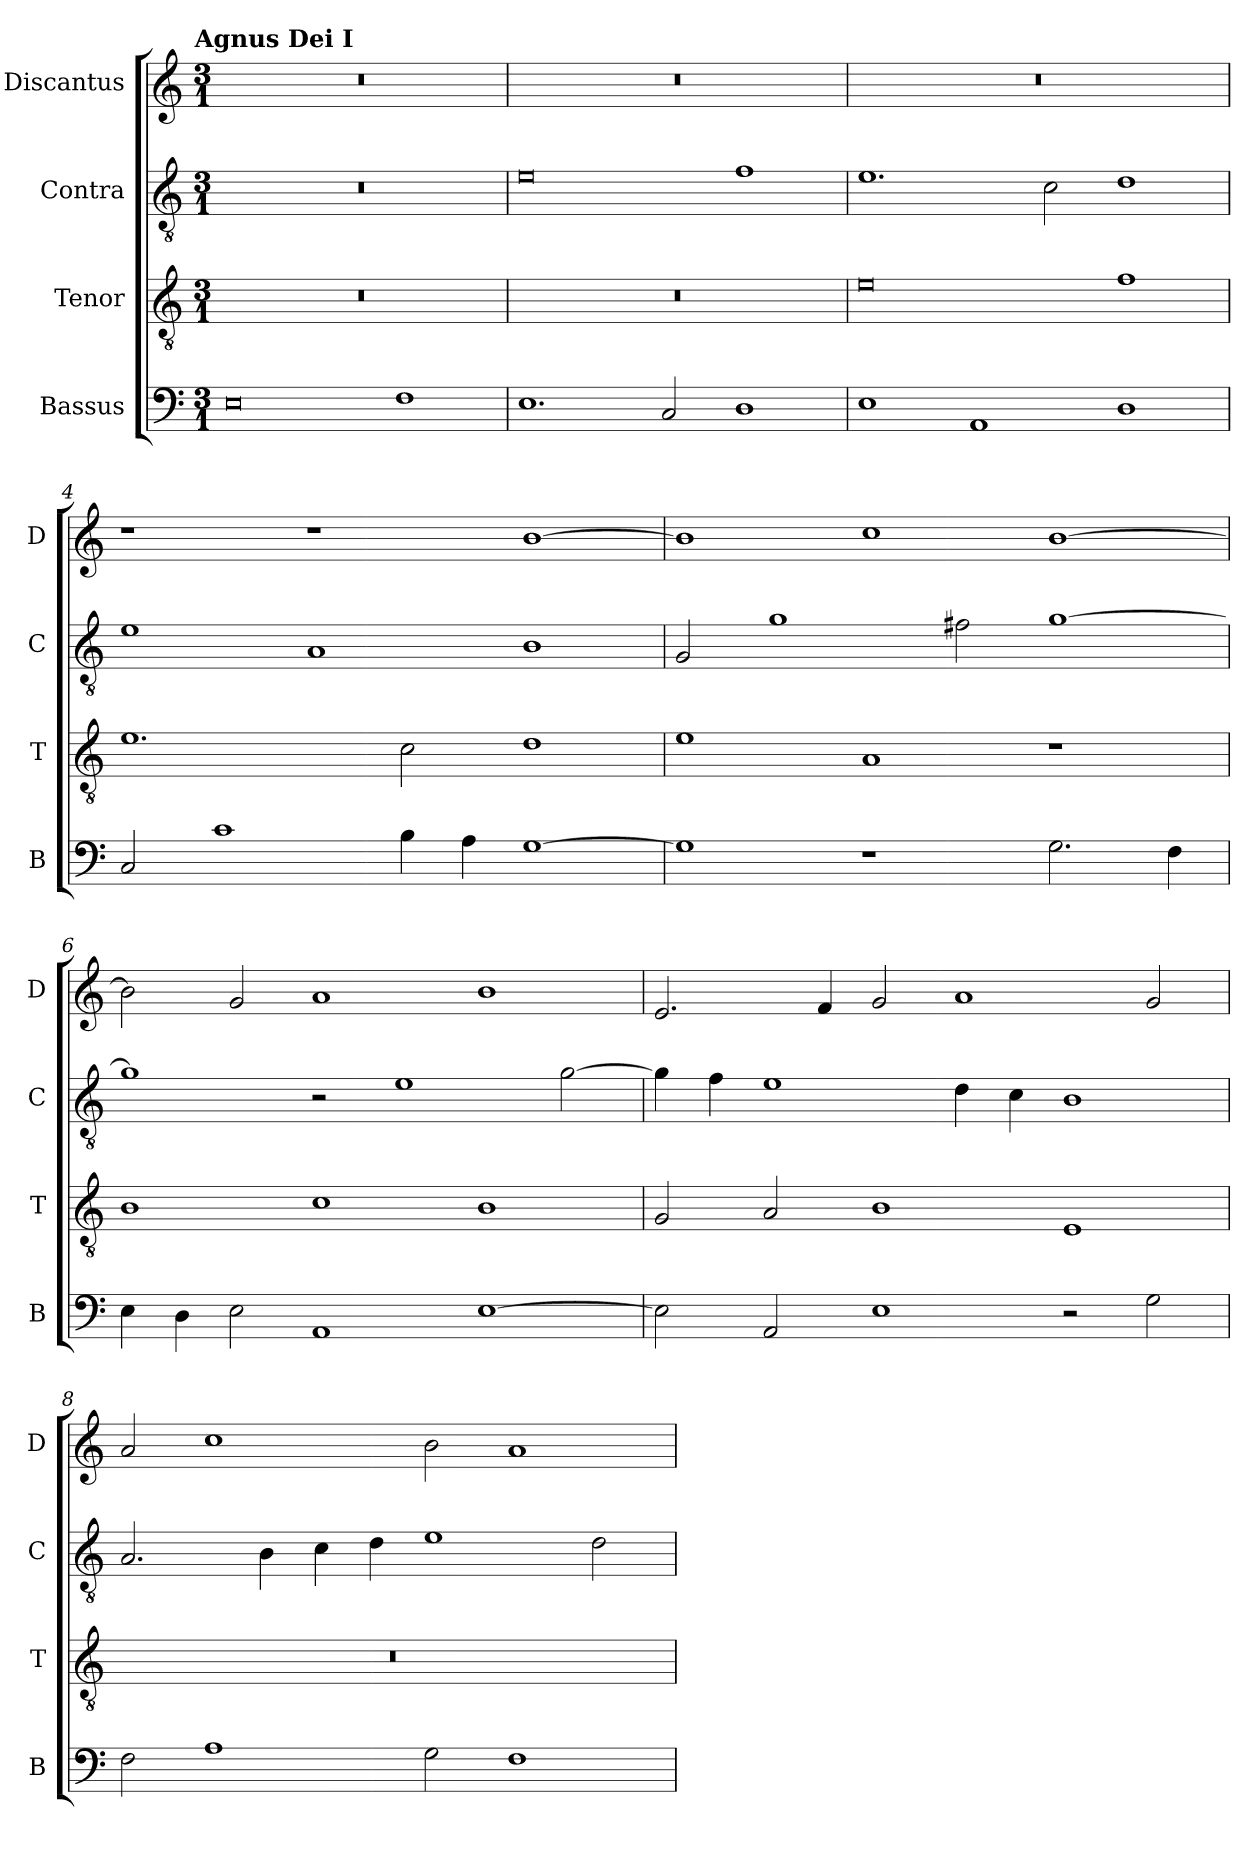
**kern	**kern	**kern	**kern
*part4	*part3	*part2	*part1
*staff4	*staff3	*staff2	*staff1
*I"Bassus	*I"Tenor	*I"Contra	*I"Discantus
*I'B	*I'T	*I'C	*I'D
*clefF4	*clefGv2	*clefGv2	*clefG2
*k[]	*k[]	*k[]	*k[]
!!LO:TX:omd:t=Agnus Dei I
*M3/1	*M3/1	*M3/1	*M3/1
=1	=1	=1	=1
0E	0.r	0.r	0.r
1F	.	.	.
=2	=2	=2	=2
1.E	0.r	0e	0.r
2C/	.	.	.
1D	.	1f	.
=3	=3	=3	=3
1E	0e	1.e	0.r
1AA	.	.	.
.	.	2c\	.
1D	1f	1d	.
=4	=4	=4	=4
2C/	1.e	1e	1r
1c	.	.	.
.	.	1A	1r
4B\	2c\	.	.
4A\	.	.	.
[1G	1d	1B	[1b
=5	=5	=5	=5
1G]	1e	2G/	1b]
.	.	1g	.
1r	1A	.	1cc
.	.	2f#X\	.
2.G\	1r	[1g	[1b
4F\	.	.	.
=6	=6	=6	=6
4E\	1B	1g]	2b\]
4D\	.	.	.
2E\	.	.	2g/
1AA	1c	2r	1a
.	.	1e	.
[1E	1B	.	1b
.	.	[2g\	.
=7	=7	=7	=7
2E\]	2G/	4g\]	2.e/
.	.	4f\	.
2AA/	2A/	1e	.
.	.	.	4f/
1E	1B	.	2g/
.	.	4d\	1a
.	.	4c\	.
2r	1E	1B	.
2G\	.	.	2g/
=8	=8	=8	=8
2F\	0.r	2.A/	2a/
1A	.	.	1cc
.	.	4B\	.
.	.	4c\	.
.	.	4d\	.
2G\	.	1e	2b\
1F	.	.	1a
.	.	2d\	.
=	=	=	=
*-	*-	*-	*-
